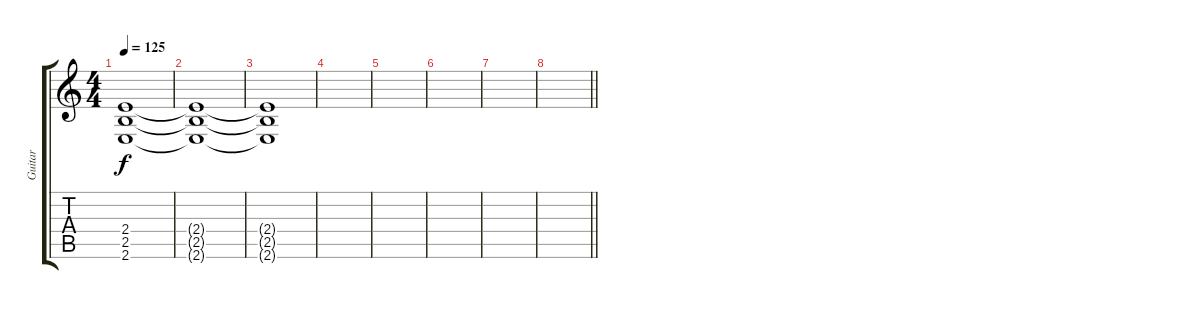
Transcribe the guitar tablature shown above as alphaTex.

\track ("Guitar" "Guitar") {instrument electricguitarjazz}
\staff {score tabs}
\tuning (D4 B3 G3 D3 A2 D2) {hide}
\ts (4 4)
\tempo 125
\clef g2
\ks c
(2.4 2.5 2.6).1{dy f} |
(2.4{t} 2.5{t} 2.6{t}).1 |
(2.4{t} 2.5{t} 2.6{t}).1 |
|
|
|
|
\barLineRight lightlight
